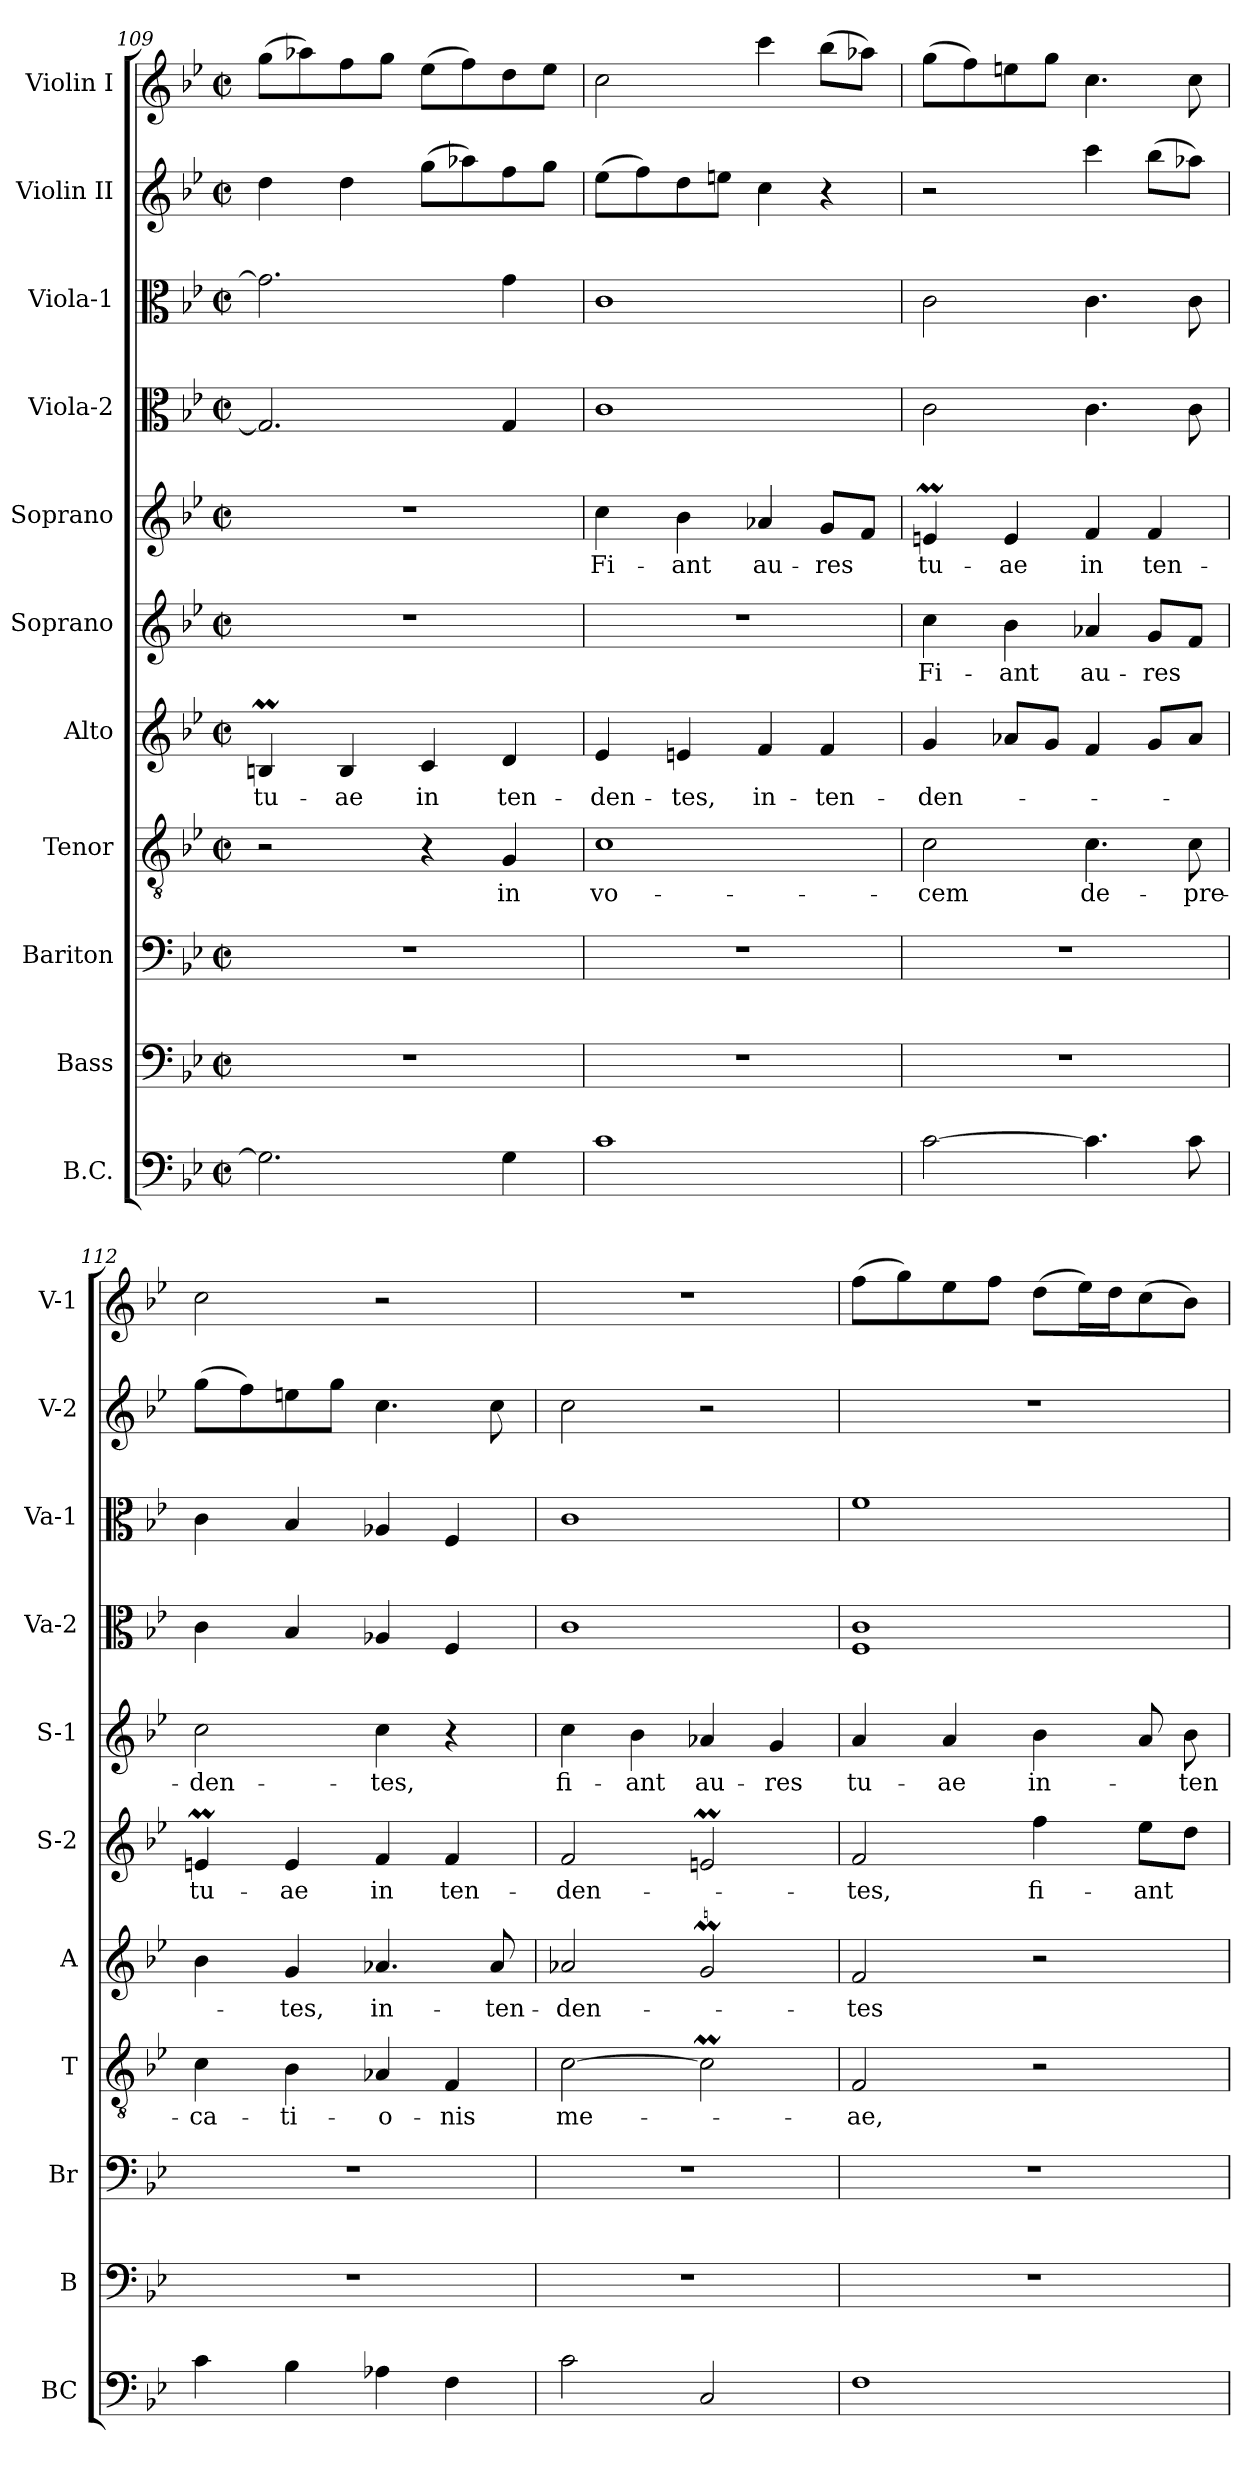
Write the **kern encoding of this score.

**kern	**kern	**kern	**kern	**text	**kern	**text	**kern	**text	**kern	**text	**kern	**kern	**kern	**kern
*part11	*part10	*part9	*part8	*part8	*part7	*part7	*part6	*part6	*part5	*part5	*part4	*part3	*part2	*part1
*staff11	*staff10	*staff9	*staff8	*staff8	*staff7	*staff7	*staff6	*staff6	*staff5	*staff5	*staff4	*staff3	*staff2	*staff1
*I"B.C.	*I"Bass	*I"Bariton	*I"Tenor	*	*I"Alto	*	*I"Soprano	*	*I"Soprano	*	*I"Viola-2	*I"Viola-1	*I"Violin II	*I"Violin I
*I'BC	*I'B	*I'Br	*I'T	*	*I'A	*	*I'S-2	*	*I'S-1	*	*I'Va-2	*I'Va-1	*I'V-2	*I'V-1
*clefF4	*clefF4	*clefF4	*clefGv2	*	*clefG2	*	*clefG2	*	*clefG2	*	*clefC3	*clefC3	*clefG2	*clefG2
*k[b-e-]	*k[b-e-]	*k[b-e-]	*k[b-e-]	*	*k[b-e-]	*	*k[b-e-]	*	*k[b-e-]	*	*k[b-e-]	*k[b-e-]	*k[b-e-]	*k[b-e-]
*B-:	*B-:	*B-:	*B-:	*	*B-:	*	*B-:	*	*B-:	*	*B-:	*B-:	*B-:	*B-:
*M2/2	*M2/2	*M2/2	*M2/2	*	*M2/2	*	*M2/2	*	*M2/2	*	*M2/2	*M2/2	*M2/2	*M2/2
*met(c|)	*met(c|)	*met(c|)	*met(c|)	*	*met(c|)	*	*met(c|)	*	*met(c|)	*	*met(c|)	*met(c|)	*met(c|)	*met(c|)
=109	=109	=109	=109	=109	=109	=109	=109	=109	=109	=109	=109	=109	=109	=109
!	!	!	!	!	!	!LO:LY:b	!	!	!	!	!	!	!	!
2.G\]	1r	1r	2r	.	4Bnm/	tu-	1r	.	1r	.	2.G/]	2.g\]	4dd\	(>8gg\L
.	.	.	.	.	.	.	.	.	.	.	.	.	.	8aa-X\)
!	!	!	!	!	!	!LO:LY:b	!	!	!	!	!	!	!	!
.	.	.	.	.	4B/	-ae	.	.	.	.	.	.	4dd\	8ff\
.	.	.	.	.	.	.	.	.	.	.	.	.	.	8gg\J
!	!	!	!	!	!	!LO:LY:b	!	!	!	!	!	!	!	!
.	.	.	4r	.	4c/	in	.	.	.	.	.	.	(>8gg\L	(>8ee-\L
.	.	.	.	.	.	.	.	.	.	.	.	.	8aa-X\)	8ff\)
!	!	!	!	!LO:LY:b	!	!LO:LY:b	!	!	!	!	!	!	!	!
4G\	.	.	4G/	in	4d/	ten-	.	.	.	.	4G/	4g\	8ff\	8dd\
.	.	.	.	.	.	.	.	.	.	.	.	.	8gg\J	8ee-\J
=110	=110	=110	=110	=110	=110	=110	=110	=110	=110	=110	=110	=110	=110	=110
!	!	!	!	!LO:LY:b	!	!LO:LY:b	!	!	!	!LO:LY:b	!	!	!	!
1c	1r	1r	1c	vo-	4e-/	-den-	1r	.	4cc\	Fi-	1c	1c	(>8ee-\L	2cc\
.	.	.	.	.	.	.	.	.	.	.	.	.	8ff\)	.
!	!	!	!	!	!	!LO:LY:b	!	!	!	!LO:LY:b	!	!	!	!
.	.	.	.	.	4en/	-tes,	.	.	4b-\	-ant	.	.	8dd\	.
.	.	.	.	.	.	.	.	.	.	.	.	.	8een\J	.
!	!	!	!	!	!	!LO:LY:b	!	!	!	!LO:LY:b	!	!	!	!
.	.	.	.	.	4f/	in-	.	.	4a-X/	au-	.	.	4cc\	4ccc\
!	!	!	!	!	!	!LO:LY:b	!	!	!	!LO:LY:b	!	!	!	!
.	.	.	.	.	4f/	-ten-	.	.	8g/L	-res	.	.	4r	(>8bb-\L
.	.	.	.	.	.	.	.	.	8f/J	.	.	.	.	8aa-X\J)
!!LO:PB:g=z
=111	=111	=111	=111	=111	=111	=111	=111	=111	=111	=111	=111	=111	=111	=111
!	!	!	!	!LO:LY:b	!	!LO:LY:b	!	!LO:LY:b	!	!LO:LY:b	!	!	!	!
[2c\	1r	1r	2c\	-cem	4g/	-den-	4cc\	Fi-	4enm/	tu-	2c\	2c\	2r	(>8gg\L
.	.	.	.	.	.	.	.	.	.	.	.	.	.	8ff\)
!	!	!	!	!	!	!	!	!LO:LY:b	!	!LO:LY:b	!	!	!	!
.	.	.	.	.	8a-X/L	.	4b-\	-ant	4e/	-ae	.	.	.	8een\
.	.	.	.	.	8g/J	.	.	.	.	.	.	.	.	8gg\J
!	!	!	!	!LO:LY:b	!	!	!	!LO:LY:b	!	!LO:LY:b	!	!	!	!
4.c\]	.	.	4.c\	de-	4f/	.	4a-X/	au-	4f/	in	4.c\	4.c\	4ccc\	4.cc\
!	!	!	!	!	!	!	!	!LO:LY:b	!	!LO:LY:b	!	!	!	!
.	.	.	.	.	8g/L	.	8g/L	-res	4f/	ten-	.	.	(>8bb-\L	.
!	!	!	!	!LO:LY:b	!	!	!	!	!	!	!	!	!	!
8c\	.	.	8c\	-pre-	8a-/J	.	8f/J	.	.	.	8c\	8c\	8aa-X\J)	8cc\
=112	=112	=112	=112	=112	=112	=112	=112	=112	=112	=112	=112	=112	=112	=112
!	!	!	!	!LO:LY:b	!	!	!	!LO:LY:b	!	!LO:LY:b	!	!	!	!
4c\	1r	1r	4c\	-ca-	4b-\	.	4enm/	tu-	2cc\	-den-	4c\	4c\	(>8gg\L	2cc\
.	.	.	.	.	.	.	.	.	.	.	.	.	8ff\)	.
!	!	!	!	!LO:LY:b	!	!LO:LY:b	!	!LO:LY:b	!	!	!	!	!	!
4B-\	.	.	4B-\	-ti-	4g/	-tes,	4e/	-ae	.	.	4B-/	4B-/	8een\	.
.	.	.	.	.	.	.	.	.	.	.	.	.	8gg\J	.
!	!	!	!	!LO:LY:b	!	!LO:LY:b	!	!LO:LY:b	!	!LO:LY:b	!	!	!	!
4A-X\	.	.	4A-X/	-o-	4.a-X/	in-	4f/	in	4cc\	-tes,	4A-X/	4A-X/	4.cc\	2r
!	!	!	!	!LO:LY:b	!	!	!	!LO:LY:b	!	!	!	!	!	!
4F\	.	.	4F/	-nis	.	.	4f/	ten-	4r	.	4F/	4F/	.	.
!	!	!	!	!	!	!LO:LY:b	!	!	!	!	!	!	!	!
.	.	.	.	.	8a-/	-ten-	.	.	.	.	.	.	8cc\	.
=113	=113	=113	=113	=113	=113	=113	=113	=113	=113	=113	=113	=113	=113	=113
!	!	!	!	!LO:LY:b	!	!LO:LY:b	!	!LO:LY:b	!	!LO:LY:b	!	!	!	!
2c\	1r	1r	[2c\	me-	2a-X/	-den-	2f/	-den-	4cc\	fi-	1c	1c	2cc\	1r
!	!	!	!	!	!	!	!	!	!	!LO:LY:b	!	!	!	!
.	.	.	.	.	.	.	.	.	4b-\	-ant	.	.	.	.
!	!	!	!	!	!	!	!	!	!	!LO:LY:b	!	!	!	!
2C/	.	.	2cM\]	.	2gM/	.	2enm/	.	4a-X/	au-	.	.	2r	.
!	!	!	!	!	!	!	!	!	!	!LO:LY:b	!	!	!	!
.	.	.	.	.	.	.	.	.	4g/	-res	.	.	.	.
=114	=114	=114	=114	=114	=114	=114	=114	=114	=114	=114	=114	=114	=114	=114
!	!	!	!	!LO:LY:b	!	!LO:LY:b	!	!LO:LY:b	!	!LO:LY:b	!	!	!	!
1F	1r	1r	2F/	-ae,	2f/	-tes	2f/	-tes,	4a/	tu-	1F 1c	1f	1r	(>8ff\L
.	.	.	.	.	.	.	.	.	.	.	.	.	.	8gg\)
!	!	!	!	!	!	!	!	!	!	!LO:LY:b	!	!	!	!
.	.	.	.	.	.	.	.	.	4a/	-ae	.	.	.	8ee-\
.	.	.	.	.	.	.	.	.	.	.	.	.	.	8ff\J
!	!	!	!	!	!	!	!	!LO:LY:b	!	!LO:LY:b	!	!	!	!
.	.	.	2r	.	2r	.	4ff\	fi-	4b-\	in-	.	.	.	(>8dd\L
.	.	.	.	.	.	.	.	.	.	.	.	.	.	16ee-\L)
.	.	.	.	.	.	.	.	.	.	.	.	.	.	16dd\J
!	!	!	!	!	!	!	!	!LO:LY:b	!	!	!	!	!	!
.	.	.	.	.	.	.	8ee-\L	-ant	8a/	.	.	.	.	(>8cc\
!	!	!	!	!	!	!	!	!	!	!LO:LY:b	!	!	!	!
.	.	.	.	.	.	.	8dd\J	.	8b-\	-ten-	.	.	.	8b-\J)
=	=	=	=	=	=	=	=	=	=	=	=	=	=	=
*-	*-	*-	*-	*-	*-	*-	*-	*-	*-	*-	*-	*-	*-	*-
